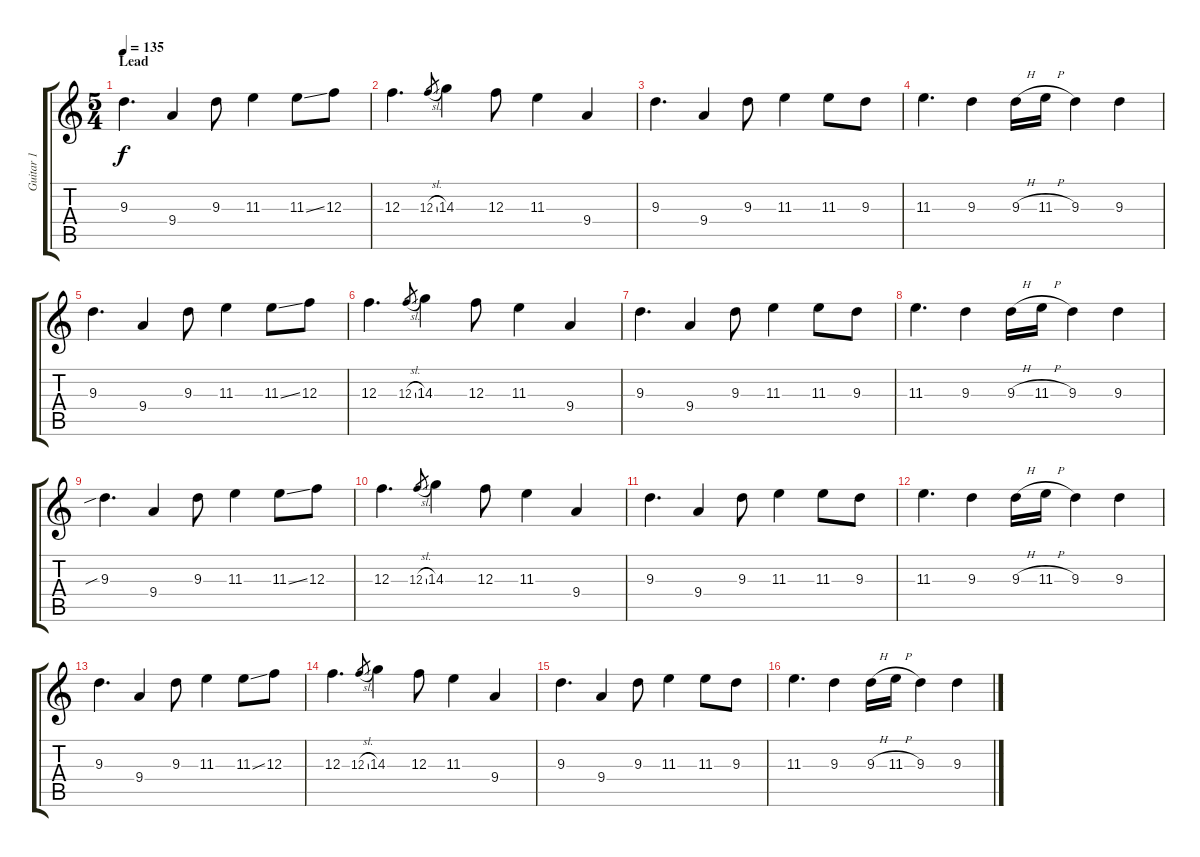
\track ("Guitar 1" "Guitar 1") {instrument distortionguitar}
\staff {score tabs}
\tuning (D4 A3 F3 C3 G2 D2) {hide}
\ts (5 4)
\section ("" "Lead")
\tempo 135
\clef g2
\ks c
9.3.4{d dy f volume 16 instrument distortionguitar} 9.4.4 9.3.8 11.3.4 11.3{ss}.8 12.3.8 |
12.3.4{d} 12.3{sl}.8{gr} 14.3.4 12.3.8 11.3.4 9.4.4 |
9.3.4{d} 9.4.4 9.3.8 11.3.4 11.3.8 9.3.8 |
11.3.4{d} 9.3.4 9.3{h}.16 11.3{h}.16 9.3.4 9.3.4 |
9.3.4{d} 9.4.4 9.3.8 11.3.4 11.3{ss}.8 12.3.8 |
12.3.4{d} 12.3{sl}.8{gr} 14.3.4 12.3.8 11.3.4 9.4.4 |
9.3.4{d} 9.4.4 9.3.8 11.3.4 11.3.8 9.3.8 |
11.3.4{d} 9.3.4 9.3{h}.16 11.3{h}.16 9.3.4 9.3.4 |
9.3{sib}.4{d} 9.4.4 9.3.8 11.3.4 11.3{ss}.8 12.3.8 |
12.3.4{d} 12.3{sl}.8{gr} 14.3.4 12.3.8 11.3.4 9.4.4 |
9.3.4{d} 9.4.4 9.3.8 11.3.4 11.3.8 9.3.8 |
11.3.4{d} 9.3.4 9.3{h}.16 11.3{h}.16 9.3.4 9.3.4 |
9.3.4{d} 9.4.4 9.3.8 11.3.4 11.3{ss}.8 12.3.8 |
12.3.4{d} 12.3{sl}.8{gr} 14.3.4 12.3.8 11.3.4 9.4.4 |
9.3.4{d} 9.4.4 9.3.8 11.3.4 11.3.8 9.3.8 |
11.3.4{d} 9.3.4 9.3{h}.16 11.3{h}.16 9.3.4 9.3.4
